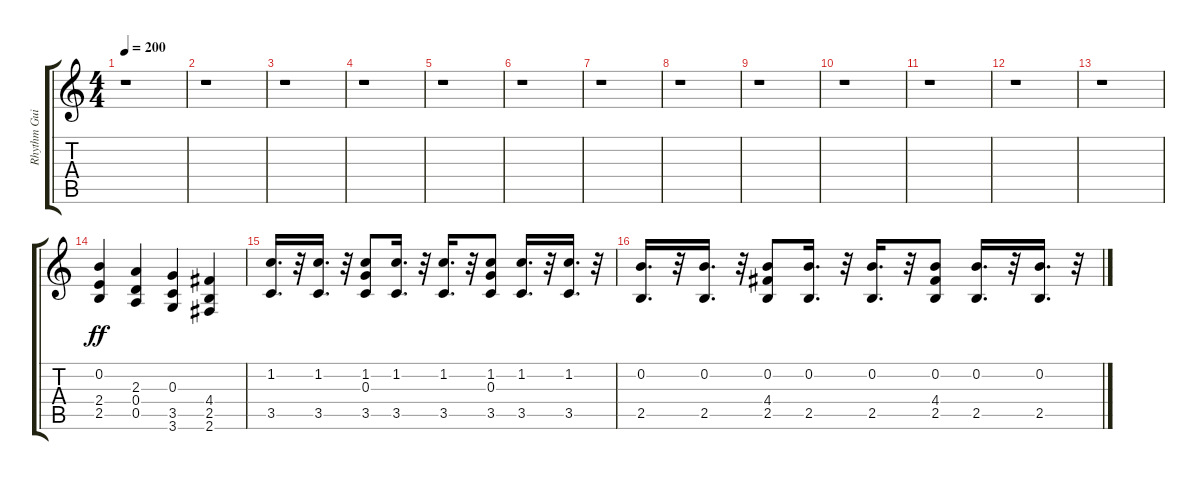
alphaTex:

\track ("Rhythm Guitar" "Rhythm Gui") {instrument distortionguitar}
\staff {score tabs}
\tuning (E4 B3 G3 D3 A2 E2) {hide}
\ts (4 4)
\tempo 200
\clef g2
\ks c
r.1{dy f} |
r.1 |
r.1 |
r.1 |
r.1 |
r.1 |
r.1 |
r.1 |
r.1 |
r.1 |
r.1 |
r.1 |
r.1 |
(0.2 2.4 2.5).4{dy ff} (2.3 0.4 0.5).4 (0.3 3.5 3.6).4 (4.4 2.5 2.6).4 |
(1.2 3.5).16{d} r.32 (1.2 3.5).16{d} r.32 (1.2 0.3 3.5).8 (1.2 3.5).16{d} r.32 (1.2 3.5).16{d} r.32 (1.2 0.3 3.5).8 (1.2 3.5).16{d} r.32 (1.2 3.5).16{d} r.32 |
(0.2 2.5).16{d} r.32 (0.2 2.5).16{d} r.32 (0.2 4.4 2.5).8 (0.2 2.5).16{d} r.32 (0.2 2.5).16{d} r.32 (0.2 4.4 2.5).8 (0.2 2.5).16{d} r.32 (0.2 2.5).16{d} r.32
